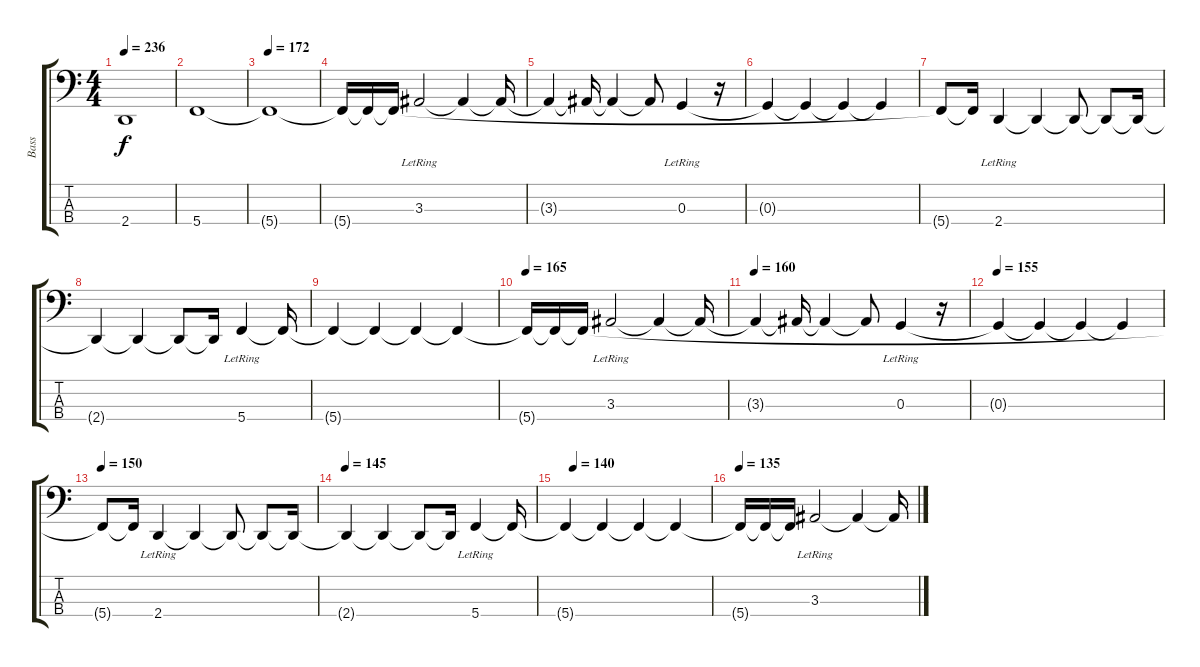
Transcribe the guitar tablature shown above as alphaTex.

\track ("Bass" "Bass") {instrument electricbasspick}
\staff {score tabs}
\tuning (F2 C2 G1 C1) {hide}
\ts (4 4)
\tempo 236
\clef f4
\ks c
2.4{t}.1{dy f} |
5.4.1 |
\tempo 172
5.4{t}.1 |
5.4{t}.16 5.4{t}.16 5.4{t}.16 3.3{lr}.2 3.3{t}.4 3.3{t}.16 |
3.3{t}.4 3.3{t}.16 3.3{t}.4 3.3{t}.8 0.3{lr}.4 r.16 |
0.3{t}.4 0.3{t}.4 0.3{t}.4 0.3{t}.4 |
5.4{t}.8 5.4{t}.16 2.4{lr}.4 2.4{t}.4 2.4{t}.8 2.4{t}.8 2.4{t}.16 |
2.4{t}.4 2.4{t}.4 2.4{t}.8 2.4{t}.16 5.4{lr}.4 5.4{t}.16 |
5.4{t}.4 5.4{t}.4 5.4{t}.4 5.4{t}.4 |
\tempo 165
5.4{t}.16 5.4{t}.16 5.4{t}.16 3.3{lr}.2 3.3{t}.4 3.3{t}.16 |
\tempo 160
3.3{t}.4 3.3{t}.16 3.3{t}.4 3.3{t}.8 0.3{lr}.4 r.16 |
\tempo 155
0.3{t}.4 0.3{t}.4 0.3{t}.4 0.3{t}.4 |
\tempo 150
5.4{t}.8 5.4{t}.16 2.4{lr}.4 2.4{t}.4 2.4{t}.8 2.4{t}.8 2.4{t}.16 |
\tempo 145
2.4{t}.4 2.4{t}.4 2.4{t}.8 2.4{t}.16 5.4{lr}.4 5.4{t}.16 |
\tempo (140 0.0625)
5.4{t}.4 5.4{t}.4 5.4{t}.4 5.4{t}.4 |
\tempo 135
5.4{t}.16 5.4{t}.16 5.4{t}.16 3.3{lr}.2 3.3{t}.4 3.3{t}.16
